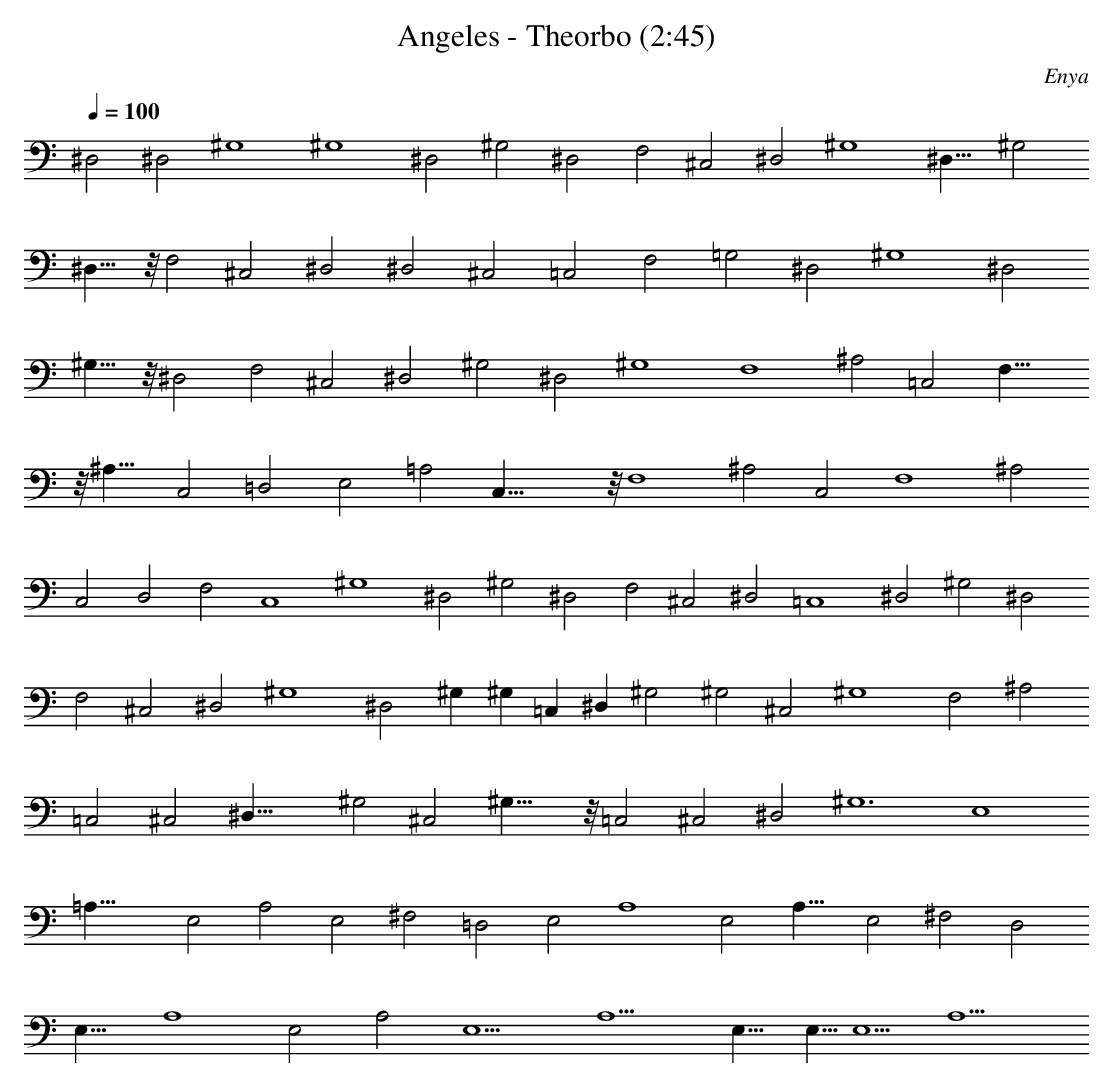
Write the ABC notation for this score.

X:1
T:Angeles - Theorbo (2:45)
C:Enya
L:1/4
Q:100
K:C
^D,2 ^D,2 ^G,4 ^G,4 ^D,2 ^G,2 ^D,2 F,2 ^C,2 ^D,2 ^G,4 [^D,17/8z2] ^G,2
^D,15/8 z/8 F,2 ^C,2 ^D,2 ^D,2 ^C,2 =C,2 F,2 =G,2 ^D,2 ^G,4 ^D,2
^G,15/8 z/8 ^D,2 F,2 ^C,2 ^D,2 ^G,2 ^D,2 ^G,4 F,4 ^A,2 =C,2 F,31/8
z/8 [^A,17/8z2] C,2 =D,2 E,2 =A,2 C,47/8 z/8 F,4 ^A,2 C,2 F,4 ^A,2
C,2 D,2 F,2 C,4 ^G,4 ^D,2 ^G,2 ^D,2 F,2 ^C,2 ^D,2 =C,4 ^D,2 ^G,2 ^D,2
F,2 ^C,2 ^D,2 ^G,4 ^D,2 ^G, ^G, =C, ^D, ^G,2 ^G,2 ^C,2 ^G,4 F,2 ^A,2
=C,2 ^C,2 [^D,33/8z4] ^G,2 ^C,2 ^G,31/8 z/8 =C,2 ^C,2 ^D,2 ^G,6 E,4
[=A,33/8z4] E,2 A,2 E,2 ^F,2 =D,2 E,2 A,4 E,2 [A,17/8z2] E,2 ^F,2 D,2
[E,17/8z2] A,4 E,2 A,2 E,5 A,5 E,15/8 E,5/8 E,5/2 A,5
